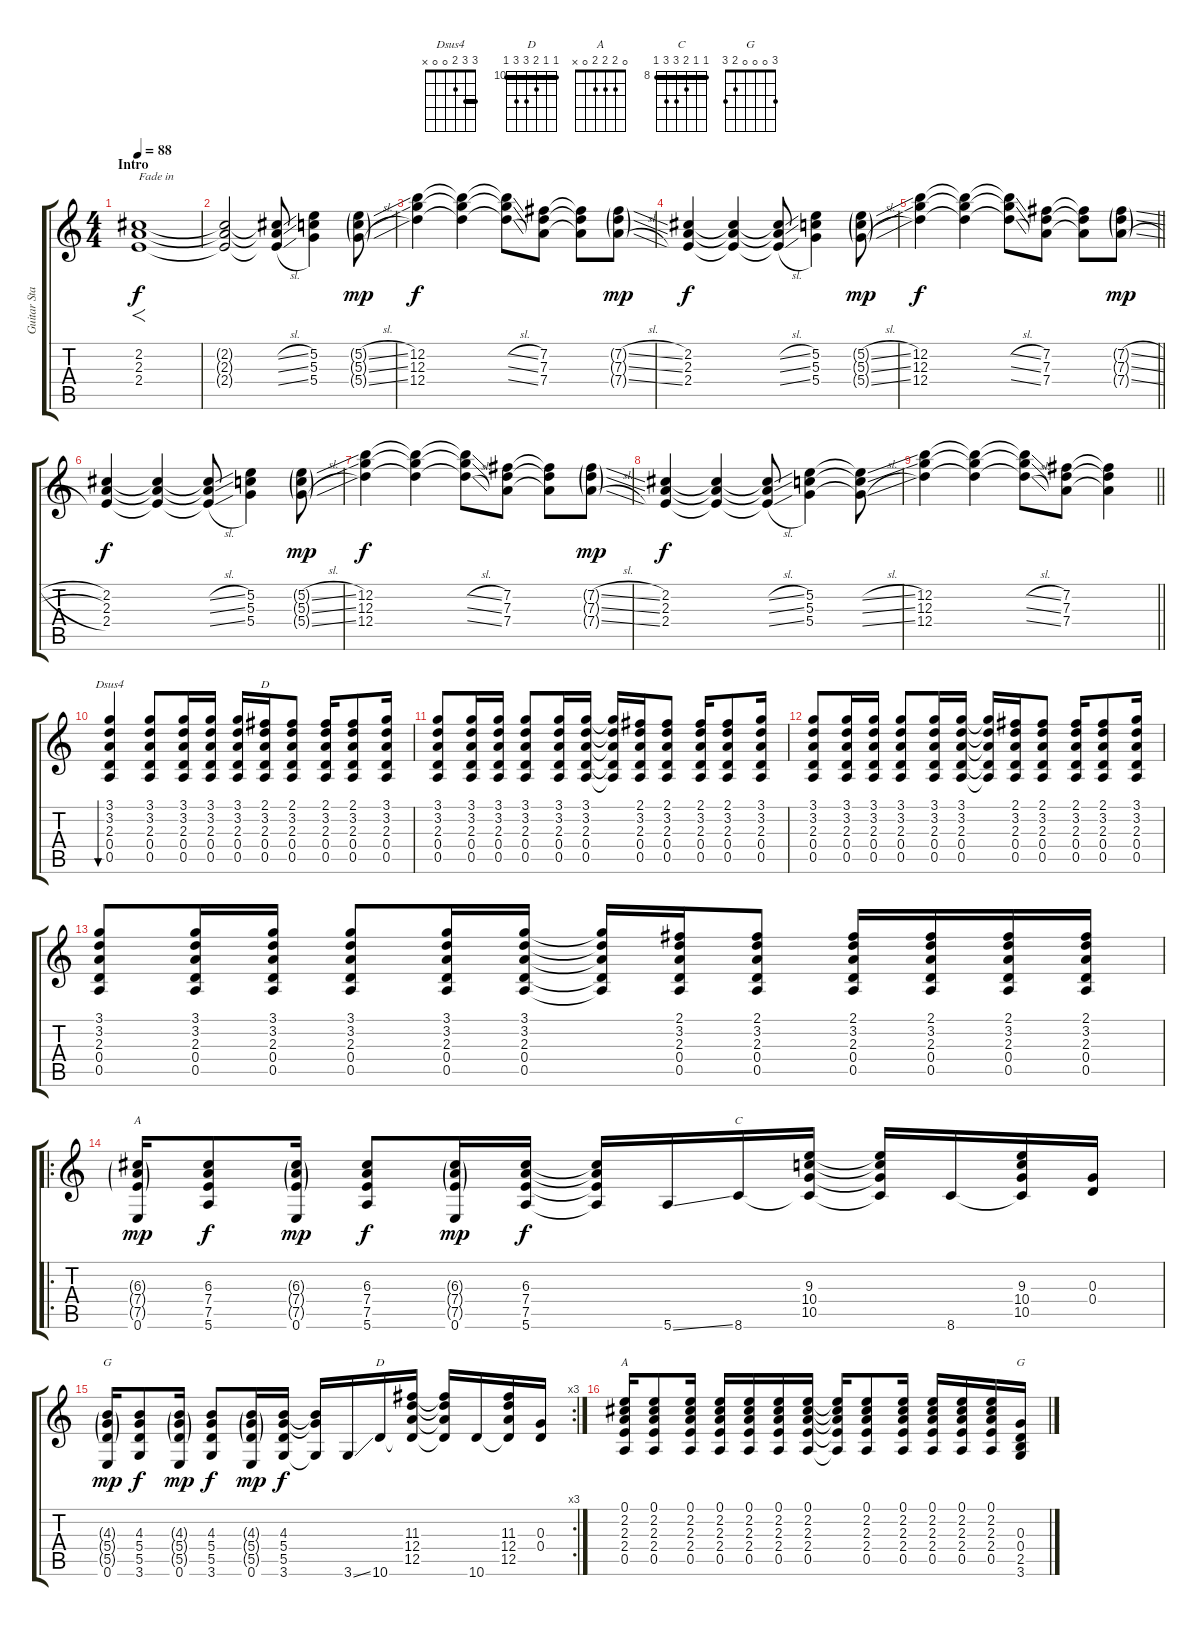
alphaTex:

\track ("Guitar Standard Tuning" "Guitar Sta") {instrument electricguitarjazz}
\staff {score tabs}
\tuning (E4 B3 G3 D3 A2 E2) {hide}
\chord ("Dsus4" 3 3 2 0 0 x) {barre 3}
\chord ("D" 2 3 2 0 0 x) {barre 2}
\chord ("A" 5 5 6 7 7 5) {firstfret 5 barre 5}
\chord ("C" 8 8 9 10 10 8) {firstfret 8 barre 8}
\chord ("G" 3 3 4 5 5 3) {barre 3}
\chord ("D" 10 10 11 12 12 10) {firstfret 10 barre 10}
\chord ("A" 0 2 2 2 0 x)
\chord ("G" 3 0 0 0 2 3)
\ts (4 4)
\section ("" "Intro")
\tempo 88
\clef g2
\ks c
(2.2 2.3 2.4).1{f txt "Fade in" dy f instrument electricguitarjazz} |
(2.2{t} 2.3{t} 2.4{t}).2 (2.2{sl t} 2.3{sl t} 2.4{sl t}).8 (5.2 5.3 5.4).4 (5.2{sl g} 5.3{sl g} 5.4{sl g}).8{dy mp} |
(12.2 12.3 12.4).4{dy f} (12.2{t} 12.3{t} 12.4{t}).4 (12.2{sl t} 12.3{sl t} 12.4{sl t}).8 (7.2 7.3 7.4).8 (7.2{t} 7.3{t} 7.4{t}).8 (7.2{sl g} 7.3{sl g} 7.4{sl g}).8{dy mp} |
(2.2 2.3 2.4).4{dy f} (2.2{t} 2.3{t} 2.4{t}).4 (2.2{sl t} 2.3{sl t} 2.4{sl t}).8 (5.2 5.3 5.4).4 (5.2{sl g} 5.3{sl g} 5.4{sl g}).8{dy mp} |
\barLineRight lightlight
(12.2 12.3 12.4).4{dy f} (12.2{t} 12.3{t} 12.4{t}).4 (12.2{sl t} 12.3{sl t} 12.4{sl t}).8 (7.2 7.3 7.4).8 (7.2{t} 7.3{t} 7.4{t}).8 (7.2{sl g} 7.3{sl g} 7.4{sl g}).8{dy mp} |
(2.2 2.3 2.4).4{dy f} (2.2{t} 2.3{t} 2.4{t}).4 (2.2{sl t} 2.3{sl t} 2.4{sl t}).8 (5.2 5.3 5.4).4 (5.2{sl g} 5.3{sl g} 5.4{sl g}).8{dy mp} |
(12.2 12.3 12.4).4{dy f} (12.2{t} 12.3{t} 12.4{t}).4 (12.2{sl t} 12.3{sl t} 12.4{sl t}).8 (7.2 7.3 7.4).8 (7.2{t} 7.3{t} 7.4{t}).8 (7.2{sl g} 7.3{sl g} 7.4{sl g}).8{dy mp} |
(2.2 2.3 2.4).4{dy f} (2.2{t} 2.3{t} 2.4{t}).4 (2.2{sl t} 2.3{sl t} 2.4{sl t}).8 (5.2 5.3 5.4).4 (5.2{sl t} 5.3{sl t} 5.4{sl t}).8 |
\barLineRight lightlight
(12.2 12.3 12.4).4 (12.2{t} 12.3{t} 12.4{t}).4 (12.2{sl t} 12.3{sl t} 12.4{sl t}).8 (7.2 7.3 7.4).8 (7.2{t} 7.3{t} 7.4{t}).4 |
(3.1 3.2 2.3 0.4 0.5).4{bu 120 ch "Dsus4"} (3.1 3.2 2.3 0.4 0.5).8 (3.1 3.2 2.3 0.4 0.5).16 (3.1 3.2 2.3 0.4 0.5).16 (3.1 3.2 2.3 0.4 0.5).16 (2.1 3.2 2.3 0.4 0.5).16{ch "D"} (2.1 3.2 2.3 0.4 0.5).8 (2.1 3.2 2.3 0.4 0.5).16 (2.1 3.2 2.3 0.4 0.5).8 (3.1 3.2 2.3 0.4 0.5).16 |
(3.1 3.2 2.3 0.4 0.5).8 (3.1 3.2 2.3 0.4 0.5).16 (3.1 3.2 2.3 0.4 0.5).16 (3.1 3.2 2.3 0.4 0.5).8 (3.1 3.2 2.3 0.4 0.5).16 (3.1 3.2 2.3 0.4 0.5).16 (3.1{t} 3.2{t} 2.3{t} 0.4{t} 0.5{t}).16 (2.1 3.2 2.3 0.4 0.5).16 (2.1 3.2 2.3 0.4 0.5).8 (2.1 3.2 2.3 0.4 0.5).16 (2.1 3.2 2.3 0.4 0.5).8 (3.1 3.2 2.3 0.4 0.5).16 |
(3.1 3.2 2.3 0.4 0.5).8 (3.1 3.2 2.3 0.4 0.5).16 (3.1 3.2 2.3 0.4 0.5).16 (3.1 3.2 2.3 0.4 0.5).8 (3.1 3.2 2.3 0.4 0.5).16 (3.1 3.2 2.3 0.4 0.5).16 (3.1{t} 3.2{t} 2.3{t} 0.4{t} 0.5{t}).16 (2.1 3.2 2.3 0.4 0.5).16 (2.1 3.2 2.3 0.4 0.5).8 (2.1 3.2 2.3 0.4 0.5).16 (2.1 3.2 2.3 0.4 0.5).8 (3.1 3.2 2.3 0.4 0.5).16 |
(3.1 3.2 2.3 0.4 0.5).8 (3.1 3.2 2.3 0.4 0.5).16 (3.1 3.2 2.3 0.4 0.5).16 (3.1 3.2 2.3 0.4 0.5).8 (3.1 3.2 2.3 0.4 0.5).16 (3.1 3.2 2.3 0.4 0.5).16 (3.1{t} 3.2{t} 2.3{t} 0.4{t} 0.5{t}).16 (2.1 3.2 2.3 0.4 0.5).16 (2.1 3.2 2.3 0.4 0.5).8 (2.1 3.2 2.3 0.4 0.5).16 (2.1 3.2 2.3 0.4 0.5).16 (2.1 3.2 2.3 0.4 0.5).16 (2.1 3.2 2.3 0.4 0.5).16 |
\ro
(6.3{g} 7.4{g} 7.5{g} 0.6).16{ch "A" dy mp} (6.3 7.4 7.5 5.6).8{dy f} (6.3{g} 7.4{g} 7.5{g} 0.6).16{dy mp} (6.3 7.4 7.5 5.6).8{dy f} (6.3{g} 7.4{g} 7.5{g} 0.6).16{dy mp} (6.3 7.4 7.5 5.6).16{dy f} (6.3{t} 7.4{t} 7.5{t} 5.6{t}).16 5.6{ss}.16 8.6.16{ch "C"} (9.3 10.4 10.5 8.6{t}).16 (9.3{t} 10.4{t} 10.5{t} 8.6{t}).16 8.6.16 (9.3 10.4 10.5 8.6{t}).16 (0.3 0.4).16 |
\rc 3
(4.3{g} 5.4{g} 5.5{g} 0.6).16{ch "G" dy mp} (4.3 5.4 5.5 3.6).8{dy f} (4.3{g} 5.4{g} 5.5{g} 0.6).16{dy mp} (4.3 5.4 5.5 3.6).8{dy f} (4.3{g} 5.4{g} 5.5{g} 0.6).16{dy mp} (4.3 5.4 5.5 3.6).16{dy f} (4.3{t} 5.4{t} 3.6{t}).16 3.6{ss}.16 10.6.16{ch "D"} (11.3 12.4 12.5 10.6{t}).16 (11.3{t} 12.4{t} 12.5{t} 10.6{t}).16 10.6.16 (11.3 12.4 12.5 10.6{t}).16 (0.3 0.4).16 |
(0.1 2.2 2.3 2.4 0.5).16{ch "A"} (0.1 2.2 2.3 2.4 0.5).8 (0.1 2.2 2.3 2.4 0.5).16 (0.1 2.2 2.3 2.4 0.5).16 (0.1 2.2 2.3 2.4 0.5).16 (0.1 2.2 2.3 2.4 0.5).16 (0.1 2.2 2.3 2.4 0.5).16 (0.1{t} 2.2{t} 2.3{t} 2.4{t} 0.5{t}).16 (0.1 2.2 2.3 2.4 0.5).8 (0.1 2.2 2.3 2.4 0.5).16 (0.1 2.2 2.3 2.4 0.5).16 (0.1 2.2 2.3 2.4 0.5).16 (0.1 2.2 2.3 2.4 0.5).16 (0.3 0.4 2.5 3.6).16{ch "G"}
